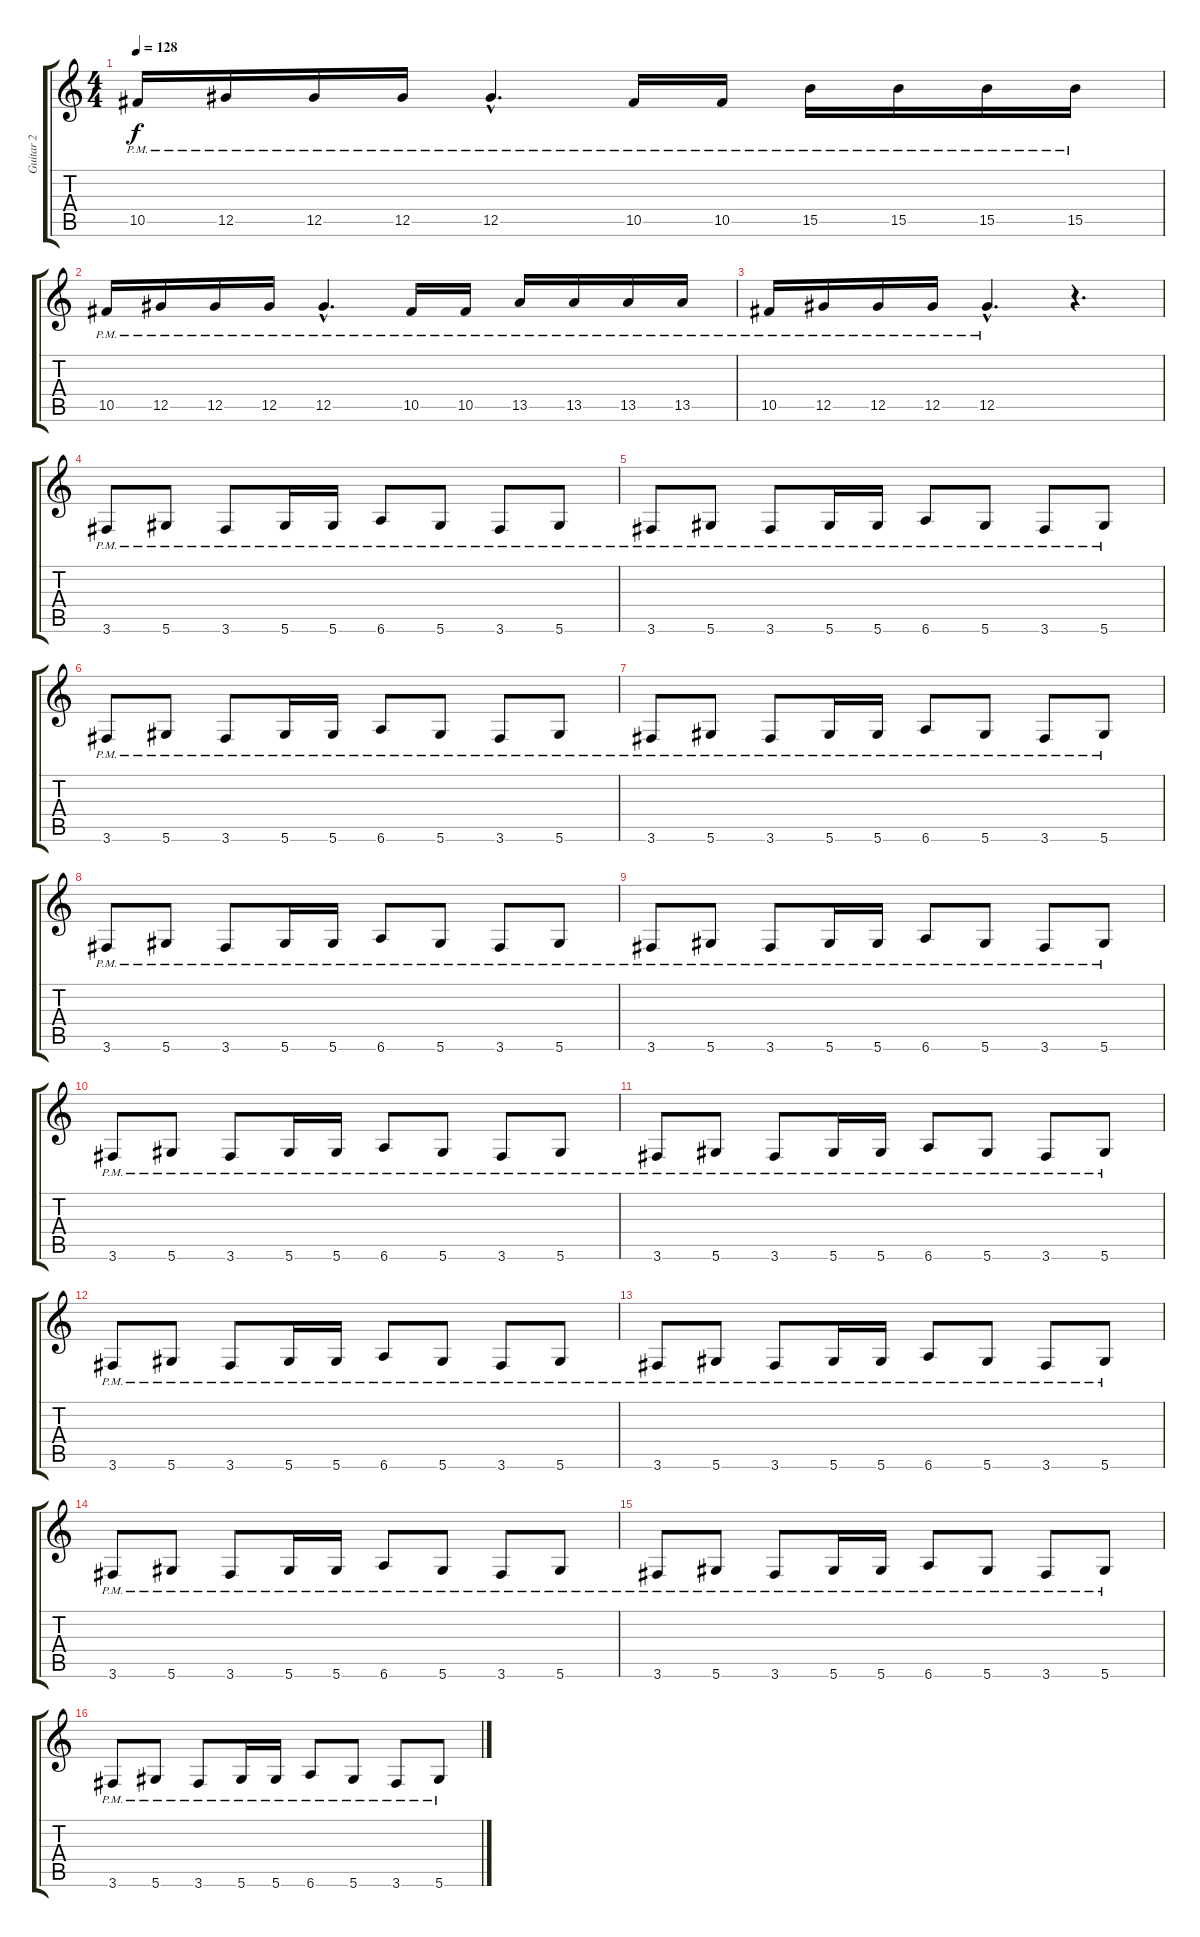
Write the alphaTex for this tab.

\track ("Guitar 2" "Guitar 2") {instrument overdrivenguitar}
\staff {score tabs}
\tuning (Eb4 Bb3 Gb3 Db3 Ab2 Eb2) {hide}
\ts (4 4)
\tempo 128
\clef g2
\ks c
10.5{pm}.16{dy f} 12.5{pm}.16 12.5{pm}.16 12.5{pm}.16 12.5{hac pm}.4{d} 10.5{pm}.16 10.5{pm}.16 15.5{pm}.16 15.5{pm}.16 15.5{pm}.16 15.5{pm}.16 |
10.5{pm}.16 12.5{pm}.16 12.5{pm}.16 12.5{pm}.16 12.5{hac pm}.4{d} 10.5{pm}.16 10.5{pm}.16 13.5{pm}.16 13.5{pm}.16 13.5{pm}.16 13.5{pm}.16 |
10.5{pm}.16 12.5{pm}.16 12.5{pm}.16 12.5{pm}.16 12.5{hac pm}.4{d} r.4{d} |
\section ("" "")
3.6{pm}.8 5.6{pm}.8 3.6{pm}.8 5.6{pm}.16 5.6{pm}.16 6.6{pm}.8 5.6{pm}.8 3.6{pm}.8 5.6{pm}.8 |
3.6{pm}.8 5.6{pm}.8 3.6{pm}.8 5.6{pm}.16 5.6{pm}.16 6.6{pm}.8 5.6{pm}.8 3.6{pm}.8 5.6{pm}.8 |
3.6{pm}.8 5.6{pm}.8 3.6{pm}.8 5.6{pm}.16 5.6{pm}.16 6.6{pm}.8 5.6{pm}.8 3.6{pm}.8 5.6{pm}.8 |
3.6{pm}.8 5.6{pm}.8 3.6{pm}.8 5.6{pm}.16 5.6{pm}.16 6.6{pm}.8 5.6{pm}.8 3.6{pm}.8 5.6{pm}.8 |
3.6{pm}.8 5.6{pm}.8 3.6{pm}.8 5.6{pm}.16 5.6{pm}.16 6.6{pm}.8 5.6{pm}.8 3.6{pm}.8 5.6{pm}.8 |
3.6{pm}.8 5.6{pm}.8 3.6{pm}.8 5.6{pm}.16 5.6{pm}.16 6.6{pm}.8 5.6{pm}.8 3.6{pm}.8 5.6{pm}.8 |
3.6{pm}.8 5.6{pm}.8 3.6{pm}.8 5.6{pm}.16 5.6{pm}.16 6.6{pm}.8 5.6{pm}.8 3.6{pm}.8 5.6{pm}.8 |
3.6{pm}.8 5.6{pm}.8 3.6{pm}.8 5.6{pm}.16 5.6{pm}.16 6.6{pm}.8 5.6{pm}.8 3.6{pm}.8 5.6{pm}.8 |
3.6{pm}.8 5.6{pm}.8 3.6{pm}.8 5.6{pm}.16 5.6{pm}.16 6.6{pm}.8 5.6{pm}.8 3.6{pm}.8 5.6{pm}.8 |
3.6{pm}.8 5.6{pm}.8 3.6{pm}.8 5.6{pm}.16 5.6{pm}.16 6.6{pm}.8 5.6{pm}.8 3.6{pm}.8 5.6{pm}.8 |
3.6{pm}.8 5.6{pm}.8 3.6{pm}.8 5.6{pm}.16 5.6{pm}.16 6.6{pm}.8 5.6{pm}.8 3.6{pm}.8 5.6{pm}.8 |
3.6{pm}.8 5.6{pm}.8 3.6{pm}.8 5.6{pm}.16 5.6{pm}.16 6.6{pm}.8 5.6{pm}.8 3.6{pm}.8 5.6{pm}.8 |
3.6{pm}.8 5.6{pm}.8 3.6{pm}.8 5.6{pm}.16 5.6{pm}.16 6.6{pm}.8 5.6{pm}.8 3.6{pm}.8 5.6{pm}.8
